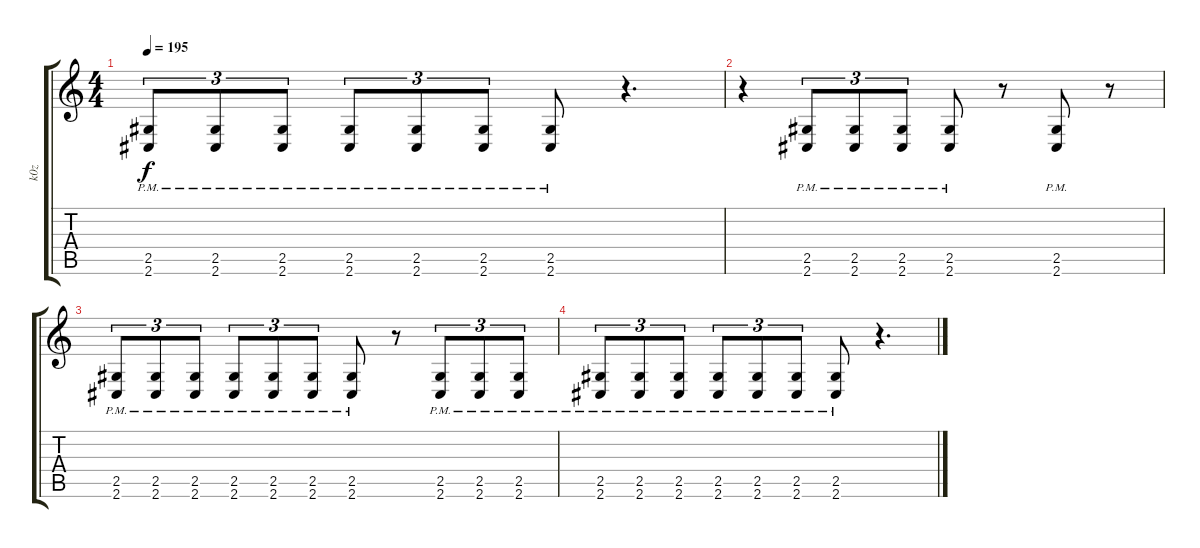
\track ("k0z" "k0z") {instrument distortionguitar}
\staff {score tabs}
\tuning (Db4 Ab3 E3 B2 Gb2 B1) {hide}
\ts (4 4)
\tempo 195
\clef g2
\ks c
(2.5{pm} 2.6{pm}).8{tu (3 2) dy f} (2.5{pm} 2.6{pm}).8{tu (3 2)} (2.5{pm} 2.6{pm}).8{tu (3 2)} (2.5{pm} 2.6{pm}).8{tu (3 2)} (2.5{pm} 2.6{pm}).8{tu (3 2)} (2.5{pm} 2.6{pm}).8{tu (3 2)} (2.5{pm} 2.6{pm}).8 r.4{d} |
r.4 (2.5{pm} 2.6{pm}).8{tu (3 2)} (2.5{pm} 2.6{pm}).8{tu (3 2)} (2.5{pm} 2.6{pm}).8{tu (3 2)} (2.5{pm} 2.6{pm}).8 r.8 (2.5{pm} 2.6{pm}).8 r.8 |
(2.5{pm} 2.6{pm}).8{tu (3 2)} (2.5{pm} 2.6{pm}).8{tu (3 2)} (2.5{pm} 2.6{pm}).8{tu (3 2)} (2.5{pm} 2.6{pm}).8{tu (3 2)} (2.5{pm} 2.6{pm}).8{tu (3 2)} (2.5{pm} 2.6{pm}).8{tu (3 2)} (2.5{pm} 2.6{pm}).8 r.8 (2.5{pm} 2.6{pm}).8{tu (3 2)} (2.5{pm} 2.6{pm}).8{tu (3 2)} (2.5{pm} 2.6{pm}).8{tu (3 2)} |
(2.5{pm} 2.6{pm}).8{tu (3 2)} (2.5{pm} 2.6{pm}).8{tu (3 2)} (2.5{pm} 2.6{pm}).8{tu (3 2)} (2.5{pm} 2.6{pm}).8{tu (3 2)} (2.5{pm} 2.6{pm}).8{tu (3 2)} (2.5{pm} 2.6{pm}).8{tu (3 2)} (2.5{pm} 2.6{pm}).8 r.4{d}
